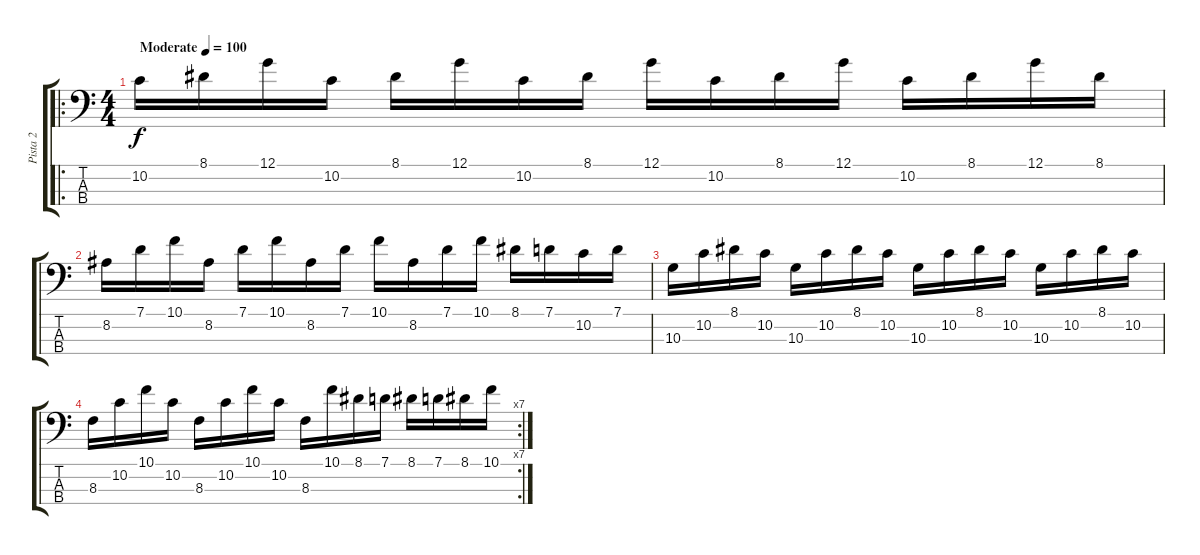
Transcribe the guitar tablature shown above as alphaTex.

\track ("Pista 2" "Pista 2") {instrument acousticbass}
\staff {score tabs}
\tuning (G2 D2 A1 E1) {hide}
\ro
\ts (4 4)
\tempo (100 "Moderate")
\clef f4
\ks c
10.2.16{dy f instrument acousticbass} 8.1.16 12.1.16 10.2.16 8.1.16 12.1.16 10.2.16 8.1.16 12.1.16 10.2.16 8.1.16 12.1.16 10.2.16 8.1.16 12.1.16 8.1.16 |
8.2.16 7.1.16 10.1.16 8.2.16 7.1.16 10.1.16 8.2.16 7.1.16 10.1.16 8.2.16 7.1.16 10.1.16 8.1.16 7.1.16 10.2.16 7.1.16 |
10.3.16 10.2.16 8.1.16 10.2.16 10.3.16 10.2.16 8.1.16 10.2.16 10.3.16 10.2.16 8.1.16 10.2.16 10.3.16 10.2.16 8.1.16 10.2.16 |
\rc 7
8.3.16 10.2.16 10.1.16 10.2.16 8.3.16 10.2.16 10.1.16 10.2.16 8.3.16 10.1.16 8.1.16 7.1.16 8.1.16 7.1.16 8.1.16 10.1.16
